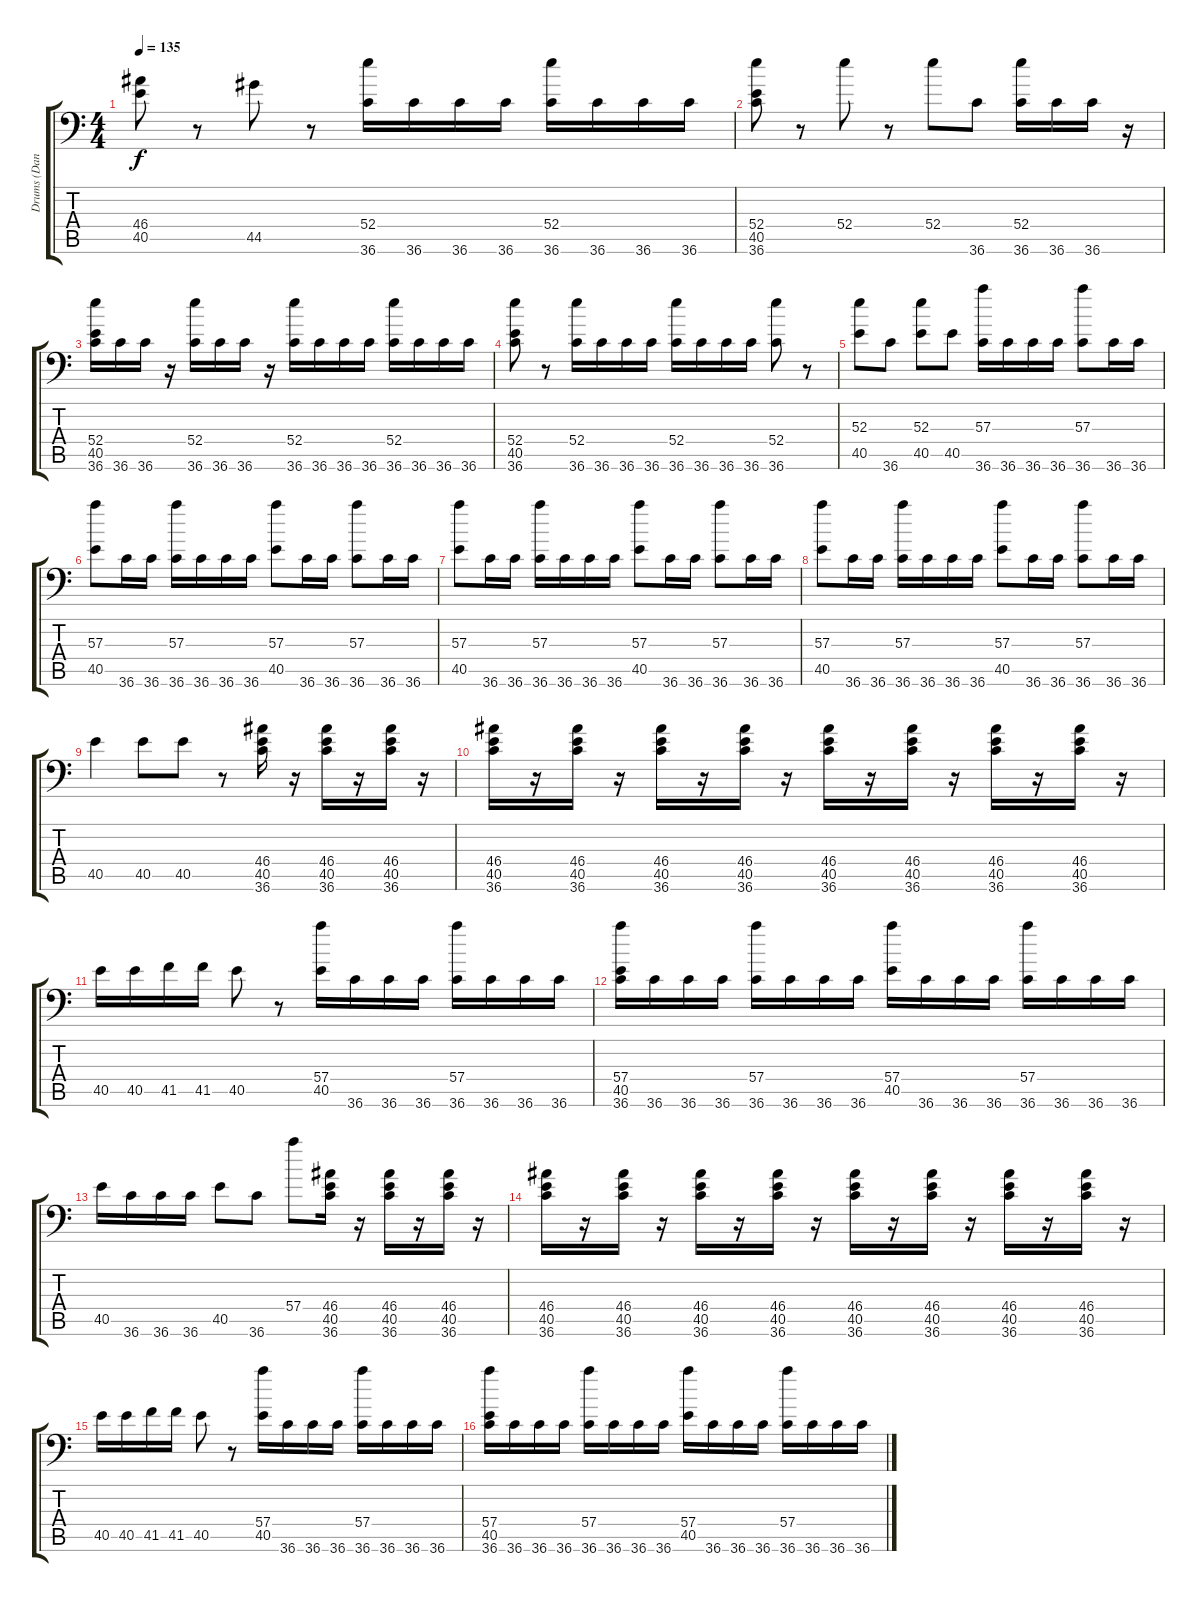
\track ("Drums (Daniel)" "Drums (Dan") {instrument acousticgrandpiano}
\staff {score tabs}
\tuning (C-1 C-1 C-1 C-1 C-1 C-1) {hide}
\ts (4 4)
\tempo 135
\clef f4
\ks c
(46.4 40.5).8{dy f} r.8 44.5.8 r.8 (52.4 36.6).16 36.6.16 36.6.16 36.6.16 (52.4 36.6).16 36.6.16 36.6.16 36.6.16 |
(52.4 40.5 36.6).8 r.8 52.4.8 r.8 52.4.8 36.6.8 (52.4 36.6).16 36.6.16 36.6.16 r.16 |
(52.4 40.5 36.6).16 36.6.16 36.6.16 r.16 (52.4 36.6).16 36.6.16 36.6.16 r.16 (52.4 36.6).16 36.6.16 36.6.16 36.6.16 (52.4 36.6).16 36.6.16 36.6.16 36.6.16 |
(52.4 40.5 36.6).8 r.8 (52.4 36.6).16 36.6.16 36.6.16 36.6.16 (52.4 36.6).16 36.6.16 36.6.16 36.6.16 (52.4 36.6).8 r.8 |
(52.3 40.5).8 36.6.8 (52.3 40.5).8 40.5.8 (57.3 36.6).16 36.6.16 36.6.16 36.6.16 (57.3 36.6).8 36.6.16 36.6.16 |
(57.3 40.5).8 36.6.16 36.6.16 (57.3 36.6).16 36.6.16 36.6.16 36.6.16 (57.3 40.5).8 36.6.16 36.6.16 (57.3 36.6).8 36.6.16 36.6.16 |
(57.3 40.5).8 36.6.16 36.6.16 (57.3 36.6).16 36.6.16 36.6.16 36.6.16 (57.3 40.5).8 36.6.16 36.6.16 (57.3 36.6).8 36.6.16 36.6.16 |
(57.3 40.5).8 36.6.16 36.6.16 (57.3 36.6).16 36.6.16 36.6.16 36.6.16 (57.3 40.5).8 36.6.16 36.6.16 (57.3 36.6).8 36.6.16 36.6.16 |
40.5.4 40.5.8 40.5.8 r.8 (46.4 40.5 36.6).16 r.16 (46.4 40.5 36.6).16 r.16 (46.4 40.5 36.6).16 r.16 |
(46.4 40.5 36.6).16 r.16 (46.4 40.5 36.6).16 r.16 (46.4 40.5 36.6).16 r.16 (46.4 40.5 36.6).16 r.16 (46.4 40.5 36.6).16 r.16 (46.4 40.5 36.6).16 r.16 (46.4 40.5 36.6).16 r.16 (46.4 40.5 36.6).16 r.16 |
40.5.16 40.5.16 41.5.16 41.5.16 40.5.8 r.8 (57.4 40.5).16 36.6.16 36.6.16 36.6.16 (57.4 36.6).16 36.6.16 36.6.16 36.6.16 |
(57.4 40.5 36.6).16 36.6.16 36.6.16 36.6.16 (57.4 36.6).16 36.6.16 36.6.16 36.6.16 (57.4 40.5).16 36.6.16 36.6.16 36.6.16 (57.4 36.6).16 36.6.16 36.6.16 36.6.16 |
40.5.16 36.6.16 36.6.16 36.6.16 40.5.8 36.6.8 57.4.8 (46.4 40.5 36.6).16 r.16 (46.4 40.5 36.6).16 r.16 (46.4 40.5 36.6).16 r.16 |
(46.4 40.5 36.6).16 r.16 (46.4 40.5 36.6).16 r.16 (46.4 40.5 36.6).16 r.16 (46.4 40.5 36.6).16 r.16 (46.4 40.5 36.6).16 r.16 (46.4 40.5 36.6).16 r.16 (46.4 40.5 36.6).16 r.16 (46.4 40.5 36.6).16 r.16 |
40.5.16 40.5.16 41.5.16 41.5.16 40.5.8 r.8 (57.4 40.5).16 36.6.16 36.6.16 36.6.16 (57.4 36.6).16 36.6.16 36.6.16 36.6.16 |
(57.4 40.5 36.6).16 36.6.16 36.6.16 36.6.16 (57.4 36.6).16 36.6.16 36.6.16 36.6.16 (57.4 40.5).16 36.6.16 36.6.16 36.6.16 (57.4 36.6).16 36.6.16 36.6.16 36.6.16
